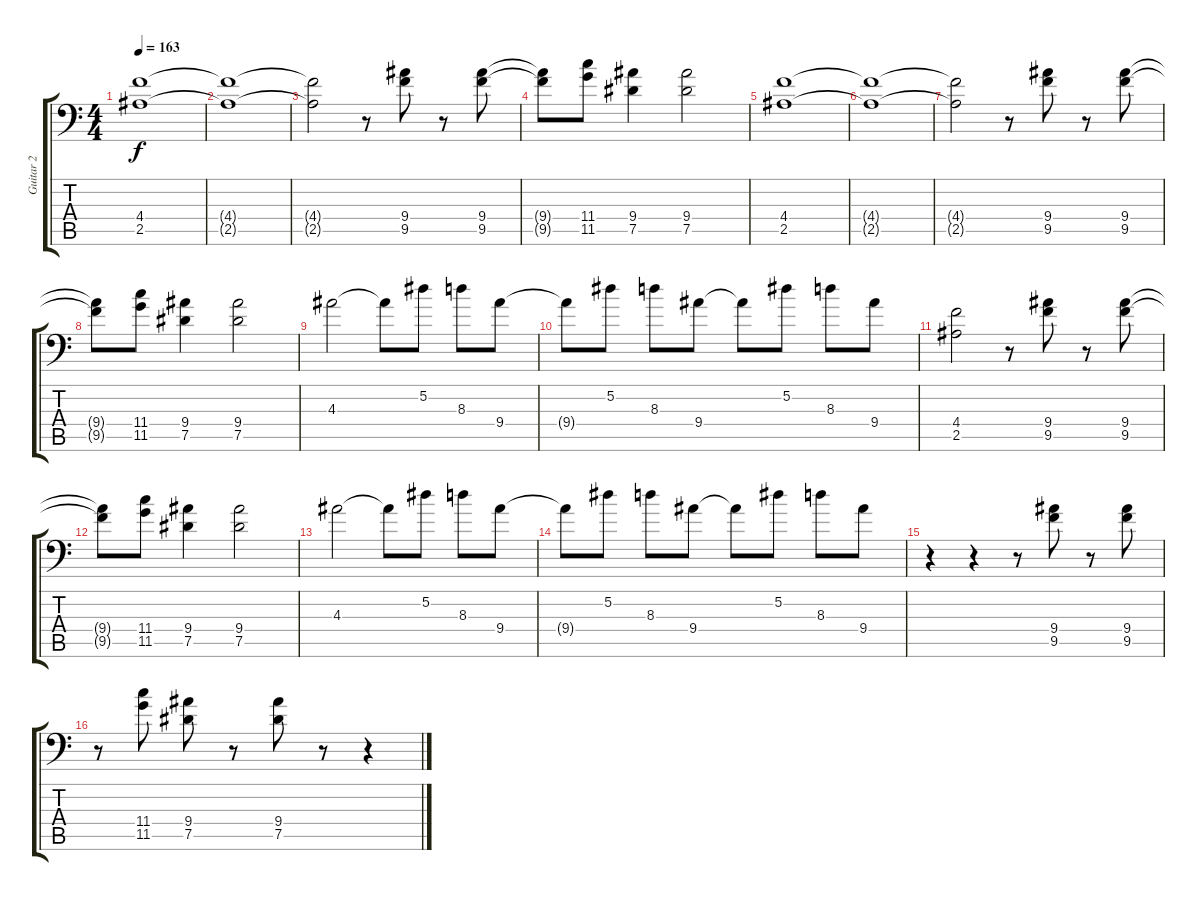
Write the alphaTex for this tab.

\track ("Guitar 2" "Guitar 2") {instrument overdrivenguitar}
\staff {score tabs}
\tuning (Eb4 Bb3 Gb3 Db3 Ab2 Ab1) {hide}
\ts (4 4)
\tempo 163
\clef f4
\ks c
(4.4 2.5).1{dy f instrument overdrivenguitar} |
(4.4{t} 2.5{t}).1 |
(4.4{t} 2.5{t}).2 r.8 (9.4 9.5).8 r.8 (9.4 9.5).8 |
(9.4{t} 9.5{t}).8 (11.4 11.5).8 (9.4 7.5).4 (9.4 7.5).2 |
(4.4 2.5).1 |
(4.4{t} 2.5{t}).1 |
(4.4{t} 2.5{t}).2 r.8 (9.4 9.5).8 r.8 (9.4 9.5).8 |
(9.4{t} 9.5{t}).8 (11.4 11.5).8 (9.4 7.5).4 (9.4 7.5).2 |
4.3.2 4.3{t}.8 5.2.8 8.3.8 9.4.8 |
9.4{t}.8 5.2.8 8.3.8 9.4.8 9.4{t}.8 5.2.8 8.3.8 9.4.8 |
(4.4 2.5).2 r.8 (9.4 9.5).8 r.8 (9.4 9.5).8 |
(9.4{t} 9.5{t}).8 (11.4 11.5).8 (9.4 7.5).4 (9.4 7.5).2 |
4.3.2 4.3{t}.8 5.2.8 8.3.8 9.4.8 |
9.4{t}.8 5.2.8 8.3.8 9.4.8 9.4{t}.8 5.2.8 8.3.8 9.4.8 |
r.4 r.4 r.8 (9.4 9.5).8 r.8 (9.4 9.5).8 |
r.8 (11.4 11.5).8 (9.4 7.5).8 r.8 (9.4 7.5).8 r.8 r.4
